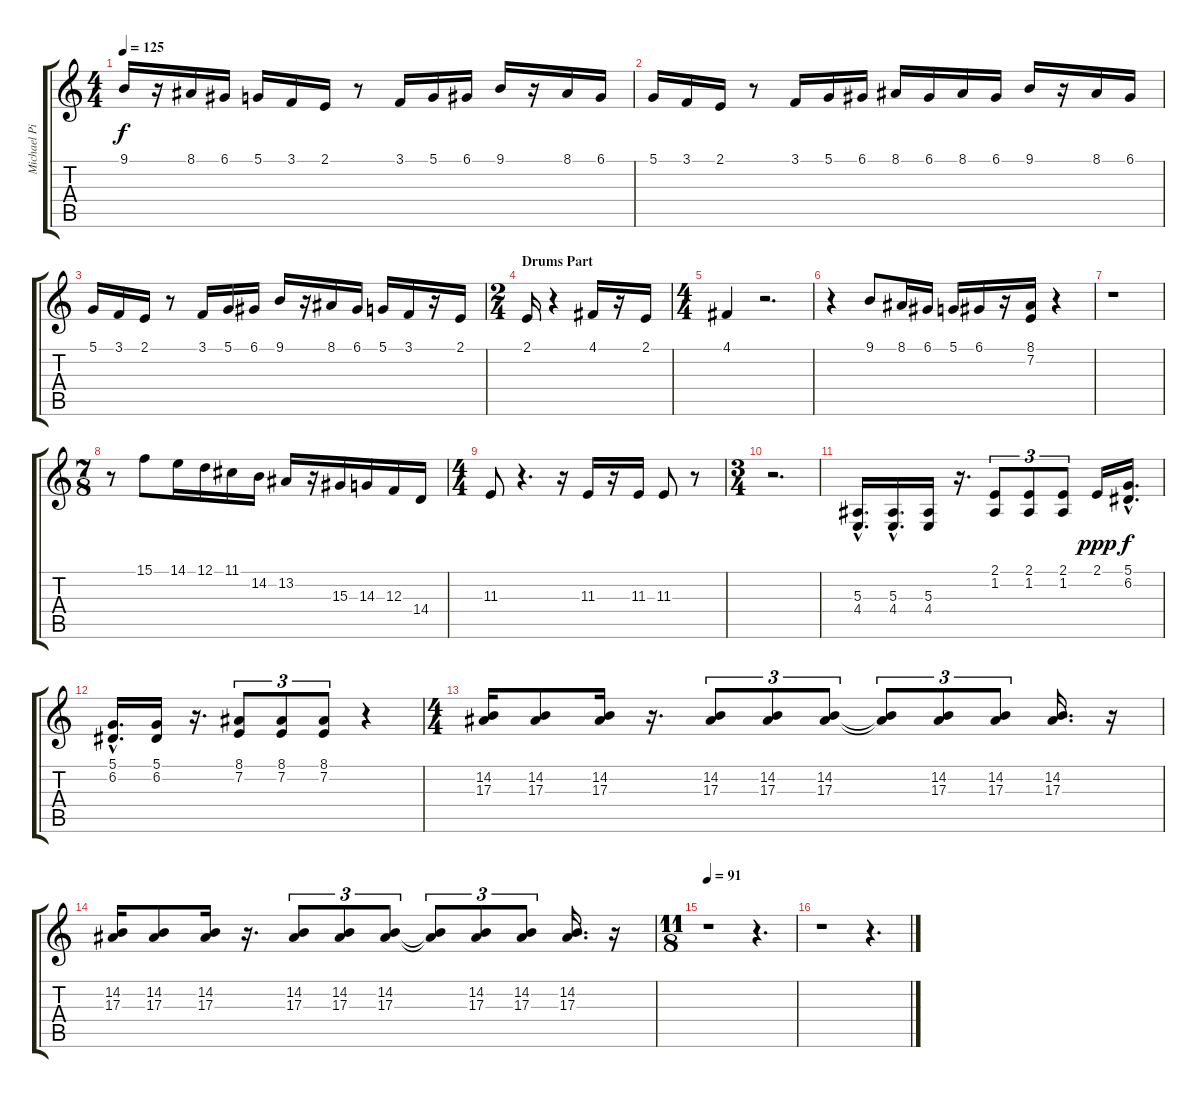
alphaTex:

\track ("Michael Pinella" "Michael Pi") {instrument acousticgrandpiano}
\staff {score tabs}
\tuning (D4 A3 F3 C3 G2 D2) {hide}
\ts (4 4)
\tempo 125
\clef g2
\ks c
9.1.16{dy f} r.16 8.1.16 6.1.16 5.1.16 3.1.16 2.1.16 r.8 3.1.16 5.1.16 6.1.16 9.1.16 r.16 8.1.16 6.1.16 |
5.1.16 3.1.16 2.1.16 r.8 3.1.16 5.1.16 6.1.16 8.1.16 6.1.16 8.1.16 6.1.16 9.1.16 r.16 8.1.16 6.1.16 |
5.1.16 3.1.16 2.1.16 r.8 3.1.16 5.1.16 6.1.16 9.1.16 r.16 8.1.16 6.1.16 5.1.16 3.1.16 r.16 2.1.16 |
\ts (2 4)
\section ("" "Drums Part")
2.1.16 r.4 4.1.16 r.16 2.1.16 |
\ts (4 4)
4.1.4 r.2{d} |
r.4 9.1.8 8.1.16 6.1.16 5.1.16 6.1.16 r.16 (8.1 7.2).16 r.4 |
r.1 |
\ts (7 8)
r.8 15.1.8 14.1.16 12.1.16 11.1.16 14.2.16 13.2.16 r.16 15.3.16 14.3.16 12.3.16 14.4.16 |
\ts (4 4)
11.3.8 r.4{d} r.16 11.3.16 r.16 11.3.16 11.3.8 r.8 |
\ts (3 4)
r.2{d} |
(5.3{hac} 4.4{hac}).16{d} (5.3{hac} 4.4{hac}).16{d} (5.3 4.4).16 r.16{d} (2.1 1.2).8{tu (3 2)} (2.1 1.2).8{tu (3 2)} (2.1 1.2).8{tu (3 2)} 2.1.16{dy ppp} (5.1{hac} 6.2{hac}).16{d dy f} |
(5.1{hac} 6.2{hac}).16{d} (5.1 6.2).16 r.16{d} (8.1 7.2).8{tu (3 2)} (8.1 7.2).8{tu (3 2)} (8.1 7.2).8{tu (3 2)} r.4 |
\ts (4 4)
(14.2 17.3).16{volume 11} (14.2 17.3).8 (14.2 17.3).16 r.16{d} (14.2 17.3).8{tu (3 2)} (14.2 17.3).8{tu (3 2)} (14.2 17.3).8{tu (3 2)} (14.2{t} 17.3{t}).8{tu (3 2)} (14.2 17.3).8{tu (3 2)} (14.2 17.3).8{tu (3 2)} (14.2 17.3).16{d} r.16 |
(14.2 17.3).16 (14.2 17.3).8 (14.2 17.3).16 r.16{d} (14.2 17.3).8{tu (3 2)} (14.2 17.3).8{tu (3 2)} (14.2 17.3).8{tu (3 2)} (14.2{t} 17.3{t}).8{tu (3 2)} (14.2 17.3).8{tu (3 2)} (14.2 17.3).8{tu (3 2)} (14.2 17.3).16{d} r.16 |
\ts (11 8)
\tempo 91
r.1{volume 13} r.4{d} |
r.1 r.4{d}
